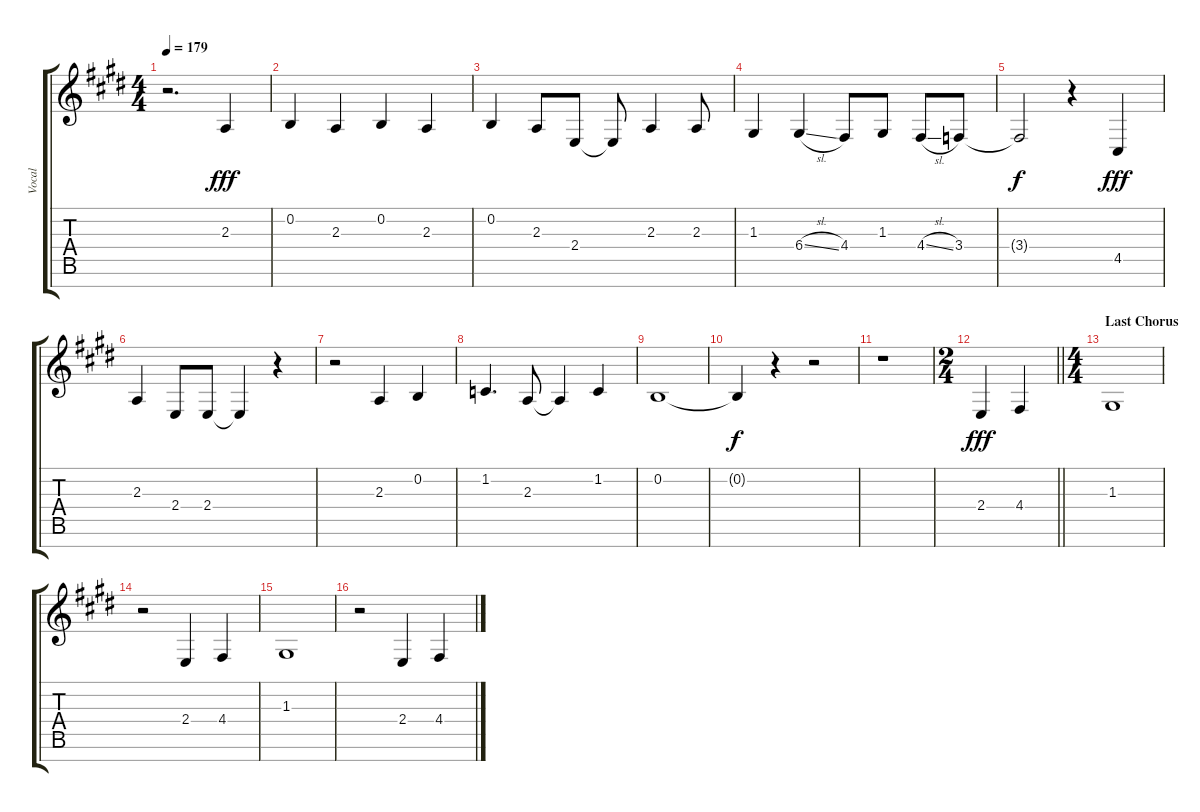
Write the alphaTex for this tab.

\track ("Vocal" "Vocal") {instrument clarinet}
\staff {score tabs}
\tuning (E4 B3 G3 D3 A2 E2 B1) {hide}
\ts (4 4)
\tempo 179
\clef g2
\ks e
r.2{d dy fff} 2.3.4 |
0.2.4 2.3.4 0.2.4 2.3.4 |
0.2.4 2.3.8 2.4.8 2.4{t}.8 2.3.4 2.3.8 |
1.3.4 6.4{sl}.4 4.4.8 1.3.8 4.4{sl}.8 3.4.8 |
3.4{t}.2{dy f} r.4 4.5.4{dy fff} |
2.3.4 2.4.8 2.4.8 2.4{t}.4 r.4 |
r.2 2.3.4 0.2.4 |
1.2.4{d} 2.3.8 2.3{t}.4 1.2.4 |
0.2.1 |
0.2{t}.4{dy f} r.4 r.2 |
r.1 |
\ts (2 4)
\barLineRight lightlight
2.4.4{dy fff} 4.4.4 |
\ts (4 4)
\section ("" "Last Chorus")
1.3.1 |
r.2 2.4.4 4.4.4 |
1.3.1 |
r.2 2.4.4 4.4.4
